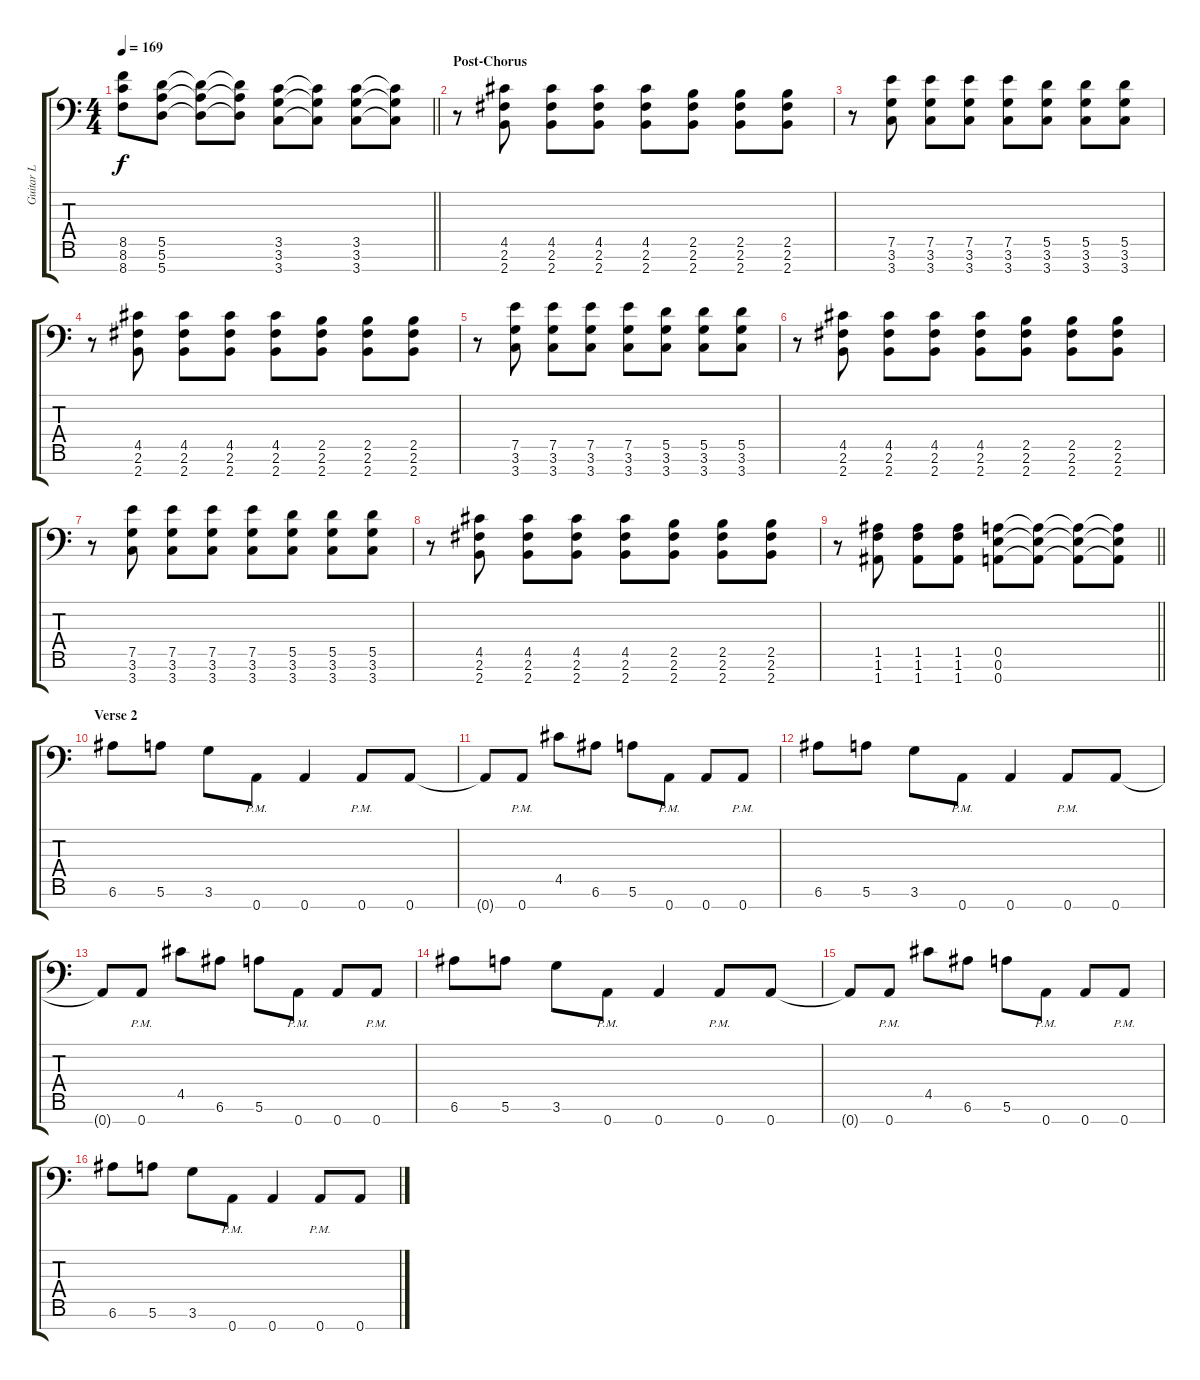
\track ("Guitar L" "Guitar L") {instrument distortionguitar}
\staff {score tabs}
\tuning (E4 B3 G3 D3 A2 E2 A1) {hide}
\ts (4 4)
\tempo 169
\clef f4
\barLineRight lightlight
\ks c
(8.5{t} 8.6{t} 8.7{t}).8{dy f} (5.5 5.6 5.7).8 (5.5{t} 5.6{t} 5.7{t}).8 (5.5{t} 5.6{t} 5.7{t}).8 (3.5 3.6 3.7).8 (3.5{t} 3.6{t} 3.7{t}).8 (3.5 3.6 3.7).8 (3.5{t} 3.6{t} 3.7{t}).8 |
\section ("" "Post-Chorus")
r.8 (4.5 2.6 2.7).8 (4.5 2.6 2.7).8 (4.5 2.6 2.7).8 (4.5 2.6 2.7).8 (2.5 2.6 2.7).8 (2.5 2.6 2.7).8 (2.5 2.6 2.7).8 |
r.8 (7.5 3.6 3.7).8 (7.5 3.6 3.7).8 (7.5 3.6 3.7).8 (7.5 3.6 3.7).8 (5.5 3.6 3.7).8 (5.5 3.6 3.7).8 (5.5 3.6 3.7).8 |
r.8 (4.5 2.6 2.7).8 (4.5 2.6 2.7).8 (4.5 2.6 2.7).8 (4.5 2.6 2.7).8 (2.5 2.6 2.7).8 (2.5 2.6 2.7).8 (2.5 2.6 2.7).8 |
r.8 (7.5 3.6 3.7).8 (7.5 3.6 3.7).8 (7.5 3.6 3.7).8 (7.5 3.6 3.7).8 (5.5 3.6 3.7).8 (5.5 3.6 3.7).8 (5.5 3.6 3.7).8 |
r.8 (4.5 2.6 2.7).8 (4.5 2.6 2.7).8 (4.5 2.6 2.7).8 (4.5 2.6 2.7).8 (2.5 2.6 2.7).8 (2.5 2.6 2.7).8 (2.5 2.6 2.7).8 |
r.8 (7.5 3.6 3.7).8 (7.5 3.6 3.7).8 (7.5 3.6 3.7).8 (7.5 3.6 3.7).8 (5.5 3.6 3.7).8 (5.5 3.6 3.7).8 (5.5 3.6 3.7).8 |
r.8 (4.5 2.6 2.7).8 (4.5 2.6 2.7).8 (4.5 2.6 2.7).8 (4.5 2.6 2.7).8 (2.5 2.6 2.7).8 (2.5 2.6 2.7).8 (2.5 2.6 2.7).8 |
\barLineRight lightlight
r.8 (1.5 1.6 1.7).8 (1.5 1.6 1.7).8 (1.5 1.6 1.7).8 (0.5 0.6 0.7).8 (0.5{t} 0.6{t} 0.7{t}).8 (0.5{t} 0.6{t} 0.7{t}).8 (0.5{t} 0.6{t} 0.7{t}).8 |
\section ("" "Verse 2")
6.6.8 5.6.8 3.6.8 0.7{pm}.8 0.7.4 0.7{pm}.8 0.7.8 |
0.7{t}.8 0.7{pm}.8 4.5.8 6.6.8 5.6.8 0.7{pm}.8 0.7.8 0.7{pm}.8 |
6.6.8 5.6.8 3.6.8 0.7{pm}.8 0.7.4 0.7{pm}.8 0.7.8 |
0.7{t}.8 0.7{pm}.8 4.5.8 6.6.8 5.6.8 0.7{pm}.8 0.7.8 0.7{pm}.8 |
6.6.8 5.6.8 3.6.8 0.7{pm}.8 0.7.4 0.7{pm}.8 0.7.8 |
0.7{t}.8 0.7{pm}.8 4.5.8 6.6.8 5.6.8 0.7{pm}.8 0.7.8 0.7{pm}.8 |
6.6.8 5.6.8 3.6.8 0.7{pm}.8 0.7.4 0.7{pm}.8 0.7.8
